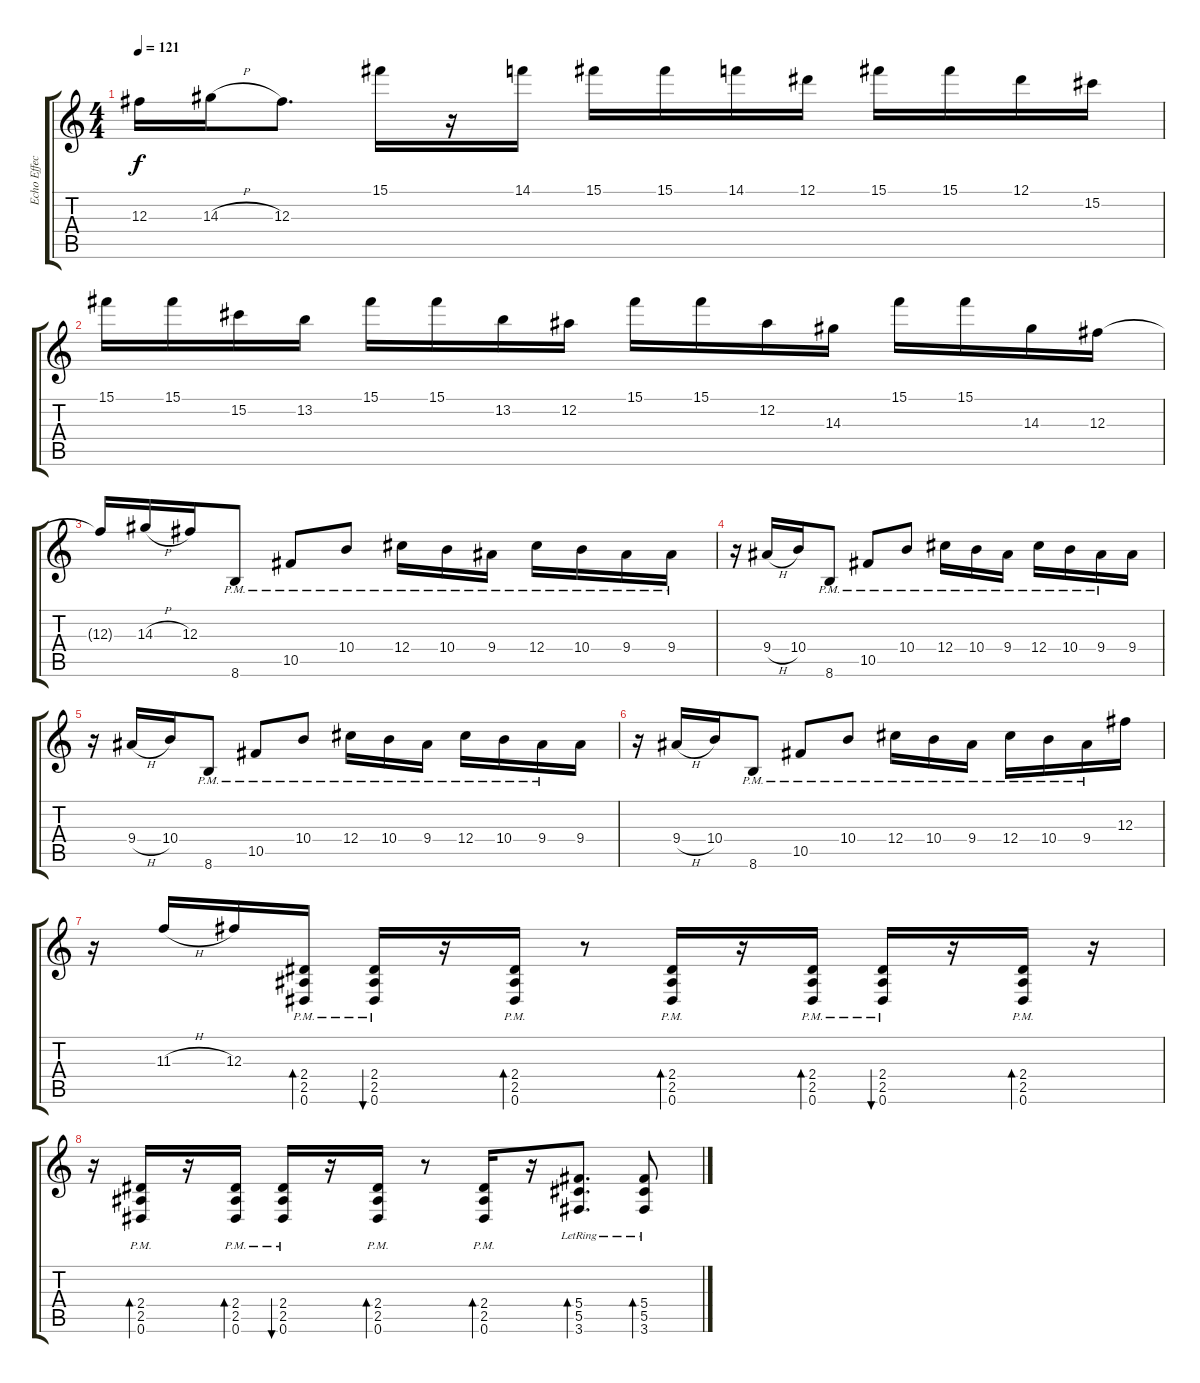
\track ("Echo Effect" "Echo Effec") {instrument electricguitarjazz}
\staff {score tabs}
\tuning (Eb4 Bb3 Gb3 Db3 Ab2 Eb2) {hide}
\ts (4 4)
\tempo 121
\clef g2
\ks c
12.3{t}.16{dy f} 14.3{h}.16 12.3.8{d} 15.1.16 r.16 14.1.16 15.1.16 15.1.16 14.1.16 12.1.16 15.1.16 15.1.16 12.1.16 15.2.16 |
15.1.16 15.1.16 15.2.16 13.2.16 15.1.16 15.1.16 13.2.16 12.2.16 15.1.16 15.1.16 12.2.16 14.3.16 15.1.16 15.1.16 14.3.16 12.3.16 |
12.3{t}.16 14.3{h}.16 12.3.16 8.6{pm}.8 10.5{pm}.8 10.4{pm}.8 12.4{pm}.16 10.4{pm}.16 9.4{pm}.16 12.4{pm}.16 10.4{pm}.16 9.4{pm}.16 9.4{pm}.16 |
r.16 9.4{h}.16 10.4.16 8.6{pm}.8 10.5{pm}.8 10.4{pm}.8 12.4{pm}.16 10.4{pm}.16 9.4{pm}.16 12.4{pm}.16 10.4{pm}.16 9.4{pm}.16 9.4.16 |
r.16 9.4{h}.16 10.4.16 8.6{pm}.8 10.5{pm}.8 10.4{pm}.8 12.4{pm}.16 10.4{pm}.16 9.4{pm}.16 12.4{pm}.16 10.4{pm}.16 9.4{pm}.16 9.4.16 |
r.16 9.4{h}.16 10.4.16 8.6{pm}.8 10.5{pm}.8 10.4{pm}.8 12.4{pm}.16 10.4{pm}.16 9.4{pm}.16 12.4{pm}.16 10.4{pm}.16 9.4{pm}.16 12.3.16 |
r.16 11.3{h}.16 12.3.16 (2.4{pm} 2.5{pm} 0.6{pm}).16{bd 60} (2.4{pm} 2.5{pm} 0.6{pm}).16{bu 60} r.16 (2.4{pm} 2.5{pm} 0.6{pm}).16{bd 60} r.8 (2.4{pm} 2.5{pm} 0.6{pm}).16{bd 60} r.16 (2.4{pm} 2.5{pm} 0.6{pm}).16{bd 60} (2.4{pm} 2.5{pm} 0.6{pm}).16{bu 60} r.16 (2.4{pm} 2.5{pm} 0.6{pm}).16{bd 60} r.16 |
r.16 (2.4{pm} 2.5{pm} 0.6{pm}).16{bd 60} r.16 (2.4{pm} 2.5{pm} 0.6{pm}).16{bd 60} (2.4{pm} 2.5{pm} 0.6{pm}).16{bu 60} r.16 (2.4{pm} 2.5{pm} 0.6{pm}).16{bd 60} r.8 (2.4{pm} 2.5{pm} 0.6{pm}).16{bd 60} r.16 (5.4{lr} 5.5{lr} 3.6{lr}).8{d bd 60} (5.4{lr} 5.5{lr} 3.6{lr}).8{bd 60}
